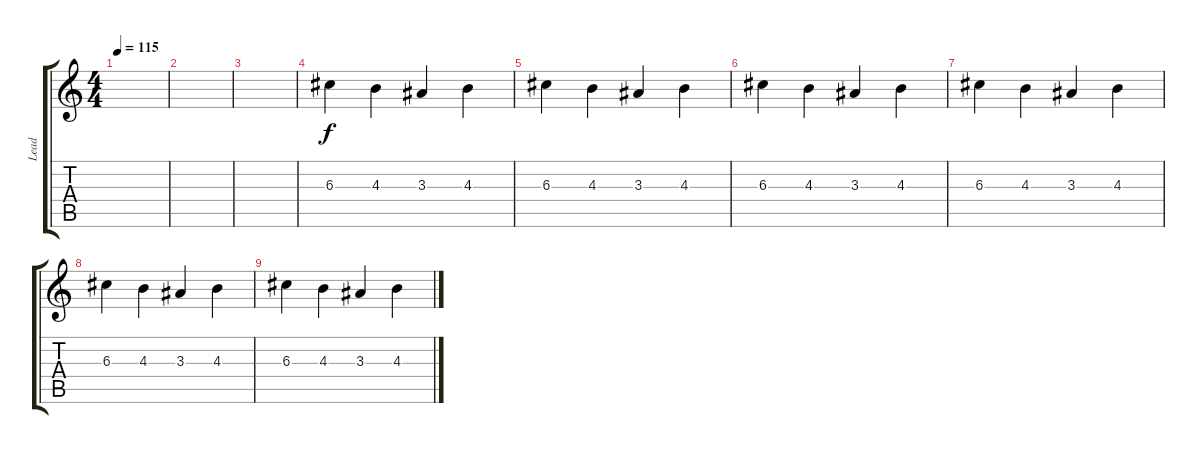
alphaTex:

\track ("Lead" "Lead") {instrument electricguitarclean}
\staff {score tabs}
\tuning (E4 B3 G3 D3 A2 E2) {hide}
\ts (4 4)
\tempo 115
\clef g2
\ks c
|
|
|
6.3.4 4.3.4 3.3.4 4.3.4 |
6.3.4 4.3.4 3.3.4 4.3.4 |
6.3.4 4.3.4 3.3.4 4.3.4 |
6.3.4 4.3.4 3.3.4 4.3.4 |
6.3.4 4.3.4 3.3.4 4.3.4 |
6.3.4 4.3.4 3.3.4 4.3.4
